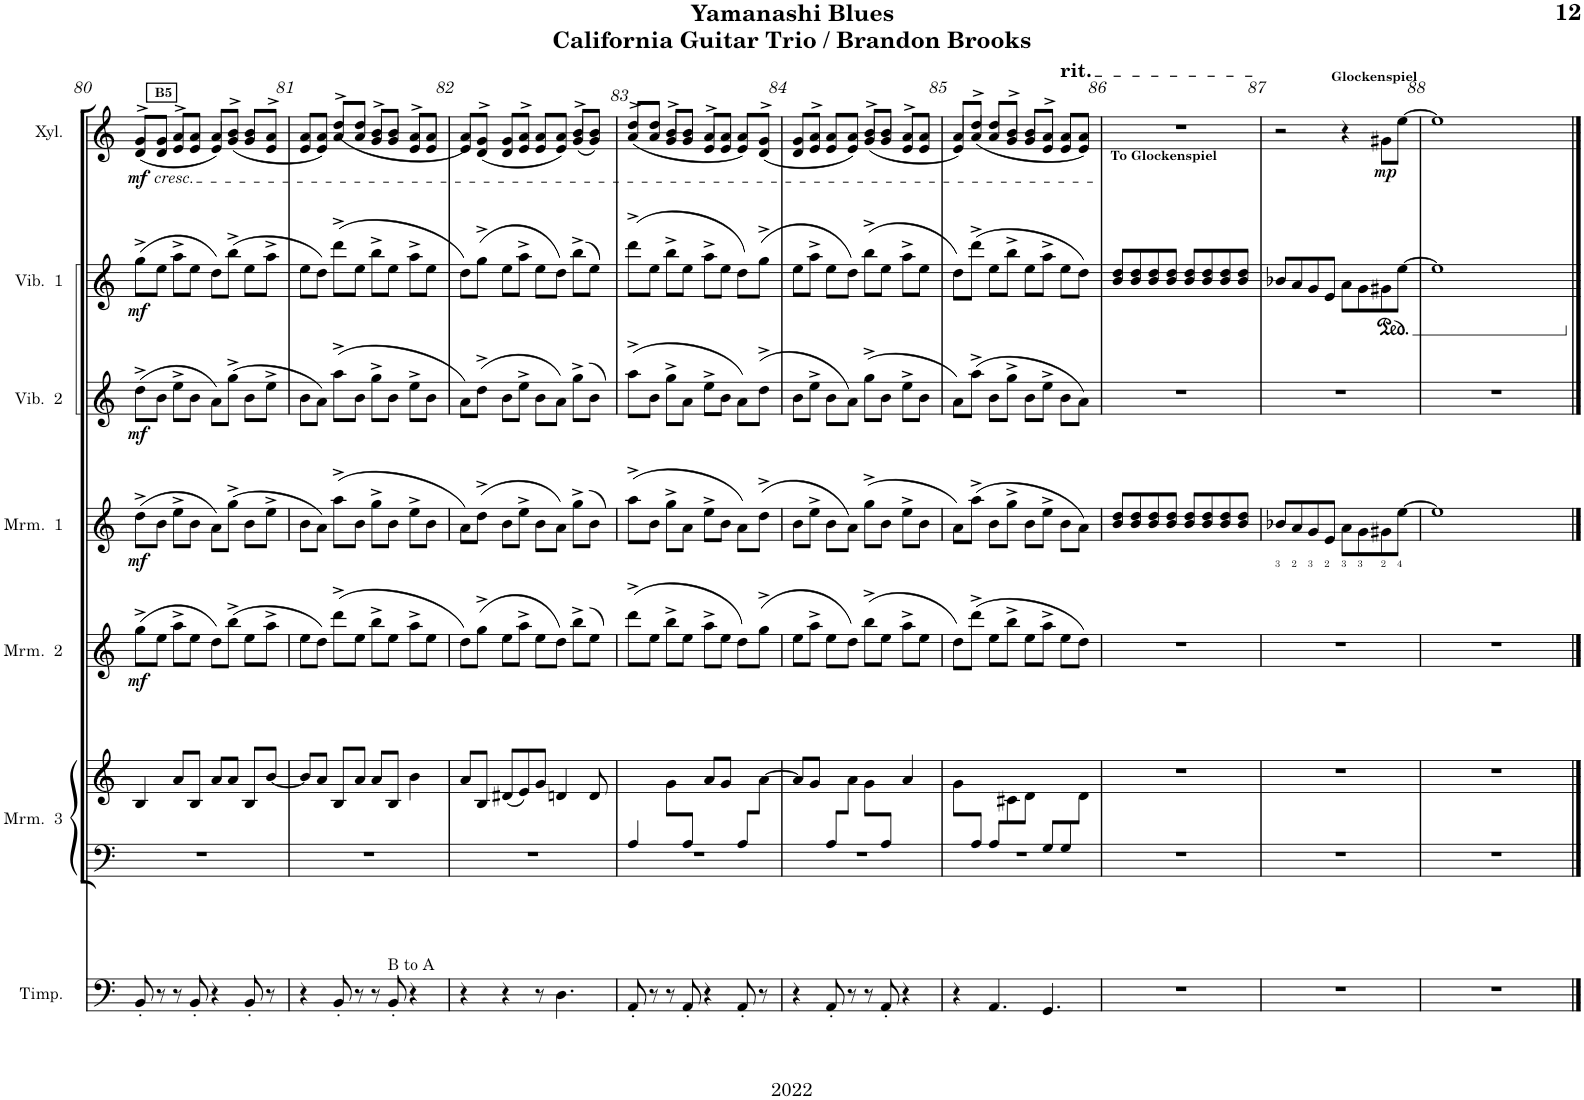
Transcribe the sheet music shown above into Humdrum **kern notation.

**kern	**dynam	**kern	**kern	**kern	**kern	**kern	**kern	**kern	**kern	**kern	**kern	**dynam	**kern	**dynam	**kern	**dynam	**kern	**dynam	**kern	**dynam
*part13	*part13	*part12	*part11	*part10	*part9	*part9	*part8	*part7	*part6	*part6	*part5	*part5	*part4	*part4	*part3	*part3	*part2	*part2	*part1	*part1
*staff15	*staff15	*staff14	*staff13	*staff12	*staff11	*staff10	*staff9	*staff8	*staff7	*staff6	*staff5	*staff5	*staff4	*staff4	*staff3	*staff3	*staff2	*staff2	*staff1	*staff1
*I"Xylophone	*	*I"Glockenspiel	*I"Guitar 3	*I"Guitar 2	*I"Guitar 1	*	*I"Electric Bass	*I"Timpani	*I"Marimba 3	*	*I"Marimba 2	*	*I"Marimba 1	*	*I"Vibraphone 2	*	*I"Vibraphone 1	*	*I"Glock / Xylo	*
*I'Xyl.	*	*I'Glock.	*I'Gtr.  2	*I'Gtr.  2	*I'Gtr.  1	*	*I'El. B.	*I'Timp.	*I'Mrm.  3	*	*I'Mrm.  2	*	*I'Mrm.  1	*	*I'Vib.  2	*	*I'Vib.  1	*	*I'Glock / Xylo	*
!!LO:PB:g=z
*clefG2	*	*clefG2	*clefG2	*clefG2	*clefF4	*clefG2	*clefF4	*clefF4	*clefF4	*clefG2	*clefG2	*	*clefG2	*	*clefG2	*	*clefG2	*	*clefG2	*
*Trd-7c-12	*	*Trd-14c-24	*	*	*	*	*Trd7c12	*	*	*	*	*	*	*	*	*	*	*	*Trd-7c-12	*
*k[]	*	*k[]	*k[]	*k[]	*k[]	*k[]	*k[]	*k[]	*k[]	*k[]	*k[]	*	*k[]	*	*k[]	*	*k[]	*	*k[]	*
*M4/4	*	*M4/4	*M4/4	*M4/4	*M4/4	*M4/4	*M4/4	*M4/4	*M4/4	*M4/4	*M4/4	*	*M4/4	*	*M4/4	*	*M4/4	*	*M4/4	*
!!LO:REH:place=s1:a:B:cj:fs=8:t=B5
=80	=80	=80	=80	=80	=80	=80	=80	=80	=80	=80	=80	=80	=80	=80	=80	=80	=80	=80	=80	=80
*^	*	*	*	*	*	*	*	*	*	*	*	*	*	*	*	*	*	*	*^	*
!	!	!	!	!	!	!	!	!	!	!	!	!	!	!	!	!	!	!	!	!LO:TX:b:i:t=cresc.	!	!
!	!	!LO:DY:b	!	!	!	!	!	!	!	!	!	!	!LO:DY:b	!	!LO:DY:b	!	!LO:DY:b	!	!LO:DY:b	!	!	!LO:DY:b
8d^/L	8g/L	f	1r	(8gg\L	(8dd\L	8ryy	4B	8B'	8BB'/	1r	4B/	(8gg^\L	mf	(8dd^\L	mf	(8dd^\L	mf	(8gg^\L	mf	(<8d^/L	8g/L	mf
8d/J	8g/J	.	.	8ee\J	8b\J	8ryy	.	8r	8r	.	.	8ee\J	.	8b\J	.	8b\J	.	8ee\J	.	8d/J	8g/J	.
8e^/L	8a/L	.	.	8aa\L	8ee\L	4ryy	8a/L	8r	8r	.	8a/L	8aa^\L	.	8ee^\L	.	8ee^\L	.	8aa^\L	.	8e^/L	8a/L	.
8e/J	8a/J	.	.	8ee\J	8b\J	.	8B/J	8B'	8BB'/	.	8B/J	8ee\J	.	8b\J	.	8b\J	.	8ee\J	.	8e/J	8a/J	.
8e	8a/L	.	.	8dd\L)	8a\L)	2ryy	8a/L	4r	4r	.	8a/L	8dd\L)	.	8a\L)	.	8a\L)	.	8dd\L)	.	8e/)	8a/L	.
8ryy	8g^/ 8b^/J	.	.	(8bb\J	(8gg\J	.	8a/J	.	.	.	8a/J	(8bb^\J	.	(8gg^\J	.	(8gg^\J	.	(8bb^\J	.	8ryy	(<8g/^ 8b/^J	.
8ryy	8g/ 8b/L	.	.	8b\L	8b\L	.	8B/L	8B'	8BB'/	.	8B/L	8ee\L	.	8b\L	.	8b\L	.	8ee\L	.	8ryy	8g/ 8b/L	.
8ryy	8e^/ 8a^/J	.	.	8aa\J	8ee\J	.	[8b/J	8r	8r	.	[8b/J	8aa^\J	.	8ee^\J	.	8ee^\J	.	8aa^\J	.	8ryy	8e/^ 8a/^J	.
=81	=81	=81	=81	=81	=81	=81	=81	=81	=81	=81	=81	=81	=81	=81	=81	=81	=81	=81	=81	=81	=81	=81
8ryy	8e/ 8a/L	.	1r	8ee\L	8b/L	1ryy	8b/L]	4r	4r	1r	8b/L]	8ee\L	.	8b\L	.	8b\L	.	8ee\L	.	8ryy	8e/ 8a/L	.
8ryy	8e/ 8a/J	.	.	8dd\J)	8a/J)	.	8a/J	.	.	.	8a/J	8dd\J)	.	8a\J)	.	8a\J)	.	8dd\J)	.	8ryy	8e/ 8a/J)	.
8a^/L	8dd\L	.	.	(8ddd\L	(8aa\L	.	8B/L	8B'	8BB'/	.	8B/L	(8ddd^\L	.	(8aa^\L	.	(8aa^\L	.	(8ddd^\L	.	8a^>/L	(8dd/L	.
8a/J	8dd\J	.	.	8ee\J	8b\J	.	8a/J	8r	8r	.	8a/J	8ee\J	.	8b\J	.	8b\J	.	8ee\J	.	8a/J	8dd/J	.
8g^/L	8b\L	.	.	8bb\L	8gg\L	.	8a/L	8r	8r	.	8a/L	8bb^\L	.	8gg^\L	.	8gg^\L	.	8bb^\L	.	8g^>/L	8b/L	.
!	!	!	!	!	!	!	!	!	!LO:TX:a:t=B to A	!	!	!	!	!	!	!	!	!	!	!	!	!
8g/J	8b\J	.	.	8ee\J	8b\J	.	8B/J	8B'	8BB'/	.	8B/J	8ee\J	.	8b\J	.	8b\J	.	8ee\J	.	8g/	8b/J	.
8e^/L	8a/L	.	.	8aa\L	8ee\L	.	4b	4r	4r	.	4b\	8aa^\L	.	8ee^\L	.	8ee^\L	.	8aa^\L	.	8e^>/	8a/L	.
8e/J	8a/J	.	.	8ee\J	8b\J	.	.	.	.	.	.	8ee\J	.	8b\J	.	8b\J	.	8ee\J	.	8e/J	8a/J	.
=82	=82	=82	=82	=82	=82	=82	=82	=82	=82	=82	=82	=82	=82	=82	=82	=82	=82	=82	=82	=82	=82	=82
8e	8a/L	.	1r	8dd\L)	8a\L)	1r	8a/L	4r	4r	1r	8a/L	8dd\L)	.	8a\L)	.	8a\L)	.	8dd\L)	.	8e/L	8a/L)	.
8ryy	8d^/ 8g^/J	.	.	(8gg\J	(8dd\J	.	8B/J	.	.	.	8B/J	(8gg^\J	.	(8dd^\J	.	(8dd^\J	.	(8gg^\J	.	8ryy	(<8d/^> 8g/^>J	.
8ryy	8d/ 8g/L	.	.	8ee\L	8b\L	.	(8d#X/L	4r	4r	.	(8d#X/L	8ee\L	.	8b\L	.	8b\L	.	8ee\L	.	8ryy	8d/ 8g/L	.
8ryy	8e^/ 8a^/J	.	.	8aa\J	8ee\J	.	8e/J)	.	.	.	8e/)	8aa^\J	.	8ee^\J	.	8ee^\J	.	8aa^\J	.	8ryy	8e/^> 8a/^>J	.
8ryy	8e/ 8a/L	.	.	8ee\L	8b/L	.	8g	8r	8r	.	8g/J	8ee\L	.	8b\L	.	8b\L	.	8ee\L	.	8ryy	8e/ 8a/L	.
8ryy	8e/ 8a/J	.	.	8dd\J)	8a/J)	.	4dn	4.D	4.D\	.	4dn/	8dd\J)	.	8a\J)	.	8a\J)	.	8dd\J)	.	8ryy	8e/ 8a/J)	.
8g^/L	8b\L	.	.	(8bb\L	(8gg\L	.	.	.	.	.	.	(8bb^\L	.	(8gg^\L	.	(8gg^\L	.	(8bb^\L	.	(<8g^>/L	8b/L	.
8g/J	8b\J	.	.	8ee\J)	8b\J)	.	8d	.	.	.	8d/	8ee\J)	.	8b\J)	.	8b\J)	.	8ee\J)	.	8g/J)	8b/J	.
=83	=83	=83	=83	=83	=83	=83	=83	=83	=83	=83	=83	=83	=83	=83	=83	=83	=83	=83	=83	=83	=83	=83
*	*	*	*	*	*	*^	*	*	*	*^	*	*	*	*	*	*	*	*	*	*	*	*
8a^/L	8dd\L	.	1r	(8ddd\L	(8aa\L	4A	1ryy	4ryy	8A'	8AA'/	4A/	1r	4ryy	(8ddd^\L	.	(8aa^\L	.	(8aa^\L	.	(8ddd^\L	.	(<8a^>/L	8dd/L	.
8a/J	8dd\J	.	.	8ee\J	8b\J	.	.	.	8r	8r	.	.	.	8ee\J	.	8b\J	.	8b\J	.	8ee\J	.	8a/	8dd/J	.
8g^/L	8b\L	.	.	8bb\L	8gg\L	8ryy	.	8g/L	8r	8r	8ryy	.	8g\L	8bb^\L	.	8gg^\L	.	8gg^\L	.	8bb^\L	.	8g^>/	8b/L	.
8g/J	8b\J	.	.	8ee\J	8a\J	8A\L	.	8ryy	8A'	8AA'/	8A/J	.	8ryy	8ee\J	.	8a\J	.	8a\J	.	8ee\J	.	8g/J	8b/J	.
8e^/L	8a/L	.	.	8aa\L	8ee\L	4ryy	.	8a/	4r	4r	4ryy	.	8a/L	8aa^\L	.	8ee^\L	.	8ee^\L	.	8aa^\L	.	8e^>/L	8a/L	.
8e/J	8a/J	.	.	8ee\J	8b\J	.	.	8g/J	.	.	.	.	8g/J	8ee\J	.	8b\J	.	8b\J	.	8ee\J	.	8e/	8a/J	.
8e	8a/L	.	.	8dd\L)	8a\L)	8A\J	.	8ryy	8A'	8AA'/	8A/L	.	8ryy	8dd\L)	.	8a\L)	.	8a\L)	.	8dd\L)	.	8e/J)	8a/L	.
8ryy	8d^/ 8g^/J	.	.	(8gg\J	(8dd\J	8ryy	.	[8aJ	8r	8r	8ryy	.	[8a\J	(8gg^\J	.	(8dd^\J	.	(8dd^\J	.	(8gg^\J	.	8ryy	(<8d/^> 8g/^>J	.
=84	=84	=84	=84	=84	=84	=84	=84	=84	=84	=84	=84	=84	=84	=84	=84	=84	=84	=84	=84	=84	=84	=84	=84	=84
8ryy	8d/ 8g/L	.	1r	8ee\L	8b\L	4ryy	1ryy	8a/L]	4r	4r	4ryy	1r	8a/L]	8ee\L	.	8b\L	.	8b\L	.	8ee\L	.	8ryy	8d/ 8g/L	.
8ryy	8e^/ 8a^/J	.	.	8aa\J	8ee\J	.	.	8g/J	.	.	.	.	8g/J	8aa^\J	.	8ee^\J	.	8ee^\J	.	8aa^\J	.	8ryy	8e/^> 8a/^>J	.
8ryy	8e/ 8a/L	.	.	8ee\L	8b/L	8A\L	.	8ryy	8A'	8AA'/	8A/L	.	8ryy	8ee\L	.	8b\L	.	8b\L	.	8ee\L	.	8ryy	8e/ 8a/L	.
8ryy	8e/ 8a/J	.	.	8dd\J)	8a/J)	4ryy	.	8a/L	8r	8r	4ryy	.	8a\J	8dd\J)	.	8a\J)	.	8a\J)	.	8dd\J)	.	8ryy	8e/ 8a/J)	.
8g^/L	8b\L	.	.	(8bb\L	(8gg\L	.	.	8g/J	8r	8r	.	.	8g\L	(8bb^\L	.	(8gg^\L	.	(8gg^\L	.	(8bb^\L	.	(<8g^>/L	8b/L	.
8g/J	8b\J	.	.	8ee\J	8b\J	8A\J	.	8ryy	8A'	8AA'/	8A/J	.	8ryy	8ee\J	.	8b\J	.	8b\J	.	8ee\J	.	8g/	8b/J	.
8e^/L	8a/L	.	.	8aa\L	8ee\L	4ryy	.	4a	4r	4r	4ryy	.	4a/	8aa^\L	.	8ee^\L	.	8ee^\L	.	8aa^\L	.	8e^>/	8a/L	.
8e/J	8a/J	.	.	8ee\J	8b\J	.	.	.	.	.	.	.	.	8ee\J	.	8b\J	.	8b\J	.	8ee\J	.	8e/J	8a/J	.
=85	=85	=85	=85	=85	=85	=85	=85	=85	=85	=85	=85	=85	=85	=85	=85	=85	=85	=85	=85	=85	=85	=85	=85	=85
8e/L	8a\L	.	1r	8dd\L)	8b\L)	8ryy	1ryy	8g	4r	4r	8ryy	1r	8g\L	8dd\L)	.	8a\L)	.	8a\L)	.	8dd\L)	.	8e/L)	8a/L	.
8a^/J	8dd\J	.	.	(8ddd\J	(8aa\J	8A	.	4ryy	.	.	8A/J	.	4ryy	(8ddd^\J	.	(8aa^\J	.	(8aa^\J	.	(8ddd^\J	.	(<8a^>/	8dd/J	.
8a/L	8dd\L	.	.	8ee\L	8b\L	8A	.	.	4.A	4.AA/	8A/L	.	.	8ee\L	.	8b\L	.	8b\L	.	8ee\L	.	8a/	8dd/L	.
8g^/J	8b\J	.	.	8bb\J	8gg\J	4ryy	.	8c#X/L	.	.	4ryy	.	8c#X\	8bb^\J	.	8gg^\J	.	8gg^\J	.	8bb^\J	.	8g^>/J	8b/J	.
8g/L	8b/L	.	.	8ee\L	8b\L	.	.	8d/J	.	.	.	.	8d\J	8ee\L	.	8b\L	.	8b\L	.	8ee\L	.	8g/L	8b/L	.
8e^/J	8a/J	.	.	8aa\J	8ee\J	4G	.	4.ryy	4.G	4.GG/	8G/L	.	4ryy	8aa^\J	.	8ee^\J	.	8ee^\J	.	8aa^\J	.	8e^>/	8a/J	.
!	!	!	!	!	!	!	!	!	!	!	!	!	!	!	!	!	!	!	!	!	!	!LO:TX:a:t=rit.	!	!
8e/L	8a/L	.	.	8ee\L	8b/L	.	.	.	.	.	8G/	.	.	8ee\L	.	8b\L	.	8b\L	.	8ee\L	.	8e/	8a/L	.
8e/J	8a/J	.	.	8dd\J)	8a/J)	8G	.	.	.	.	8ryy	.	8d\J	8dd\J)	.	8a\J)	.	8a\J)	.	8dd\J)	.	8e/J)	8a/J	.
*v	*v	*	*	*	*	*v	*v	*	*	*	*v	*v	*	*	*	*	*	*	*	*	*	*v	*v	*
=86	=86	=86	=86	=86	=86	=86	=86	=86	=86	=86	=86	=86	=86	=86	=86	=86	=86	=86	=86	=86
*	*	*	*	*	*	*	*	*	*	*	*	*	*	*	*	*	*	*	*clefG2	*
*	*	*	*	*	*	*	*k[]	*k[]	*	*	*	*	*	*	*	*	*	*	*k[]	*
*^	*	*	*	*	*	*	*	*	*	*	*	*	*	*	*	*	*	*	*^	*
!	!	!	!	!	!	!	!	!	!	!	!	!	!	!	!	!	!	!	!	!LO:TX:b:B:t=To Glockenspiel	!	!
*v	*v	*	*	*	*	*	*	*	*	*	*	*	*	*	*	*	*	*	*	*v	*v	*
1r	.	1r	1r	1r	1r	8b\ 8dd\L	1r	1r	1r	1r	1r	.	8b/ 8dd/L	.	1r	.	8b/ 8dd/L	.	1r	.
.	.	.	.	.	.	8b\ 8dd\J	.	.	.	.	.	.	8b/ 8dd/	.	.	.	8b/ 8dd/	.	.	.
.	.	.	.	.	.	8b\ 8dd\L	.	.	.	.	.	.	8b/ 8dd/	.	.	.	8b/ 8dd/	.	.	.
.	.	.	.	.	.	8b\ 8dd\J	.	.	.	.	.	.	8b/ 8dd/J	.	.	.	8b/ 8dd/J	.	.	.
.	.	.	.	.	.	8b\ 8dd\L	.	.	.	.	.	.	8b/ 8dd/L	.	.	.	8b/ 8dd/L	.	.	.
.	.	.	.	.	.	8b\ 8dd\J	.	.	.	.	.	.	8b/ 8dd/	.	.	.	8b/ 8dd/	.	.	.
.	.	.	.	.	.	8b\ 8dd\L	.	.	.	.	.	.	8b/ 8dd/	.	.	.	8b/ 8dd/	.	.	.
.	.	.	.	.	.	8b\ 8dd\J	.	.	.	.	.	.	8b/ 8dd/J	.	.	.	8b/ 8dd/J	.	.	.
=87	=87	=87	=87	=87	=87	=87	=87	=87	=87	=87	=87	=87	=87	=87	=87	=87	=87	=87	=87	=87
!	!	!	!	!	!	!	!	!	!	!	!	!	!LO:TX:b:t=3	!	!	!	!	!	!	!
1r	.	2r	1r	1r	1r	8b-X/L	1r	1r	1r	1r	1r	.	8b-X/L	.	1r	.	8b-X/L	.	2r	.
!	!	!	!	!	!	!	!	!	!	!	!	!	!LO:TX:b:t=2	!	!	!	!	!	!	!
.	.	.	.	.	.	8a/J	.	.	.	.	.	.	8a/	.	.	.	8a/	.	.	.
!	!	!	!	!	!	!	!	!	!	!	!	!	!LO:TX:b:t=3	!	!	!	!	!	!	!
.	.	.	.	.	.	8g/L	.	.	.	.	.	.	8g/	.	.	.	8g/	.	.	.
!	!	!	!	!	!	!	!	!	!	!	!	!	!LO:TX:b:t=2	!	!	!	!	!	!	!
.	.	.	.	.	.	8e/J	.	.	.	.	.	.	8e/J	.	.	.	8e/J	.	.	.
!	!	!	!	!	!	!	!	!	!	!	!	!	!LO:TX:b:t=3	!	!	!	!	!	!	!
.	.	4r	.	.	.	8a/L	.	.	.	.	.	.	8a\L	.	.	.	8a\L	.	4r	.
!	!	!	!	!	!	!	!	!	!	!	!	!	!LO:TX:b:t=3	!	!	!	!	!	!	!
.	.	.	.	.	.	8g/J	.	.	.	.	.	.	8g\	.	.	.	8g\	.	.	.
*	*	*	*	*	*	*	*	*	*	*	*	*	*	*	*	*	*	*	*clefG2	*
*	*	*ped	*	*	*	*	*	*	*	*	*	*	*	*	*	*	*	*	*	*
*	*	*	*	*	*	*	*	*	*	*	*	*	*	*	*	*	*ped	*	*	*
!	!	!	!	!	!	!	!	!	!	!	!	!	!	!	!	!	!	!	!LO:TX:a:t=Glockenspiel	!
!	!	!	!	!	!	!	!	!	!	!	!	!	!LO:TX:b:t=2	!	!	!	!	!	!	!
!	!	!	!	!	!	!	!	!	!	!	!	!	!	!	!	!	!	!	!	!LO:DY:b
.	.	8g#X\L	.	.	.	8g#X\L	.	.	.	.	.	.	8g#X\	.	.	.	8g#X\	.	8g#X\L	mp
!	!	!	!	!	!	!	!	!	!	!	!	!	!LO:TX:b:t=4	!	!	!	!	!	!	!
.	.	[8ee\J	.	.	.	[8ee\J	.	.	.	.	.	.	[8ee\J	.	.	.	[8ee\J	.	[8ee\J	.
=88	=88	=88	=88	=88	=88	=88	=88	=88	=88	=88	=88	=88	=88	=88	=88	=88	=88	=88	=88	=88
1r	.	1ee]	1r	1r	1r	1ee]	1r	1r	1r	1r	1r	.	1ee]	.	1r	.	1ee]	.	1ee]	.
*	*	*Xped	*	*	*	*	*	*	*	*	*	*	*	*	*	*	*	*	*	*
*	*	*	*	*	*	*	*	*	*	*	*	*	*	*	*	*	*Xped	*	*	*
==	==	==	==	==	==	==	==	==	==	==	==	==	==	==	==	==	==	==	==	==
*-	*-	*-	*-	*-	*-	*-	*-	*-	*-	*-	*-	*-	*-	*-	*-	*-	*-	*-	*-	*-
